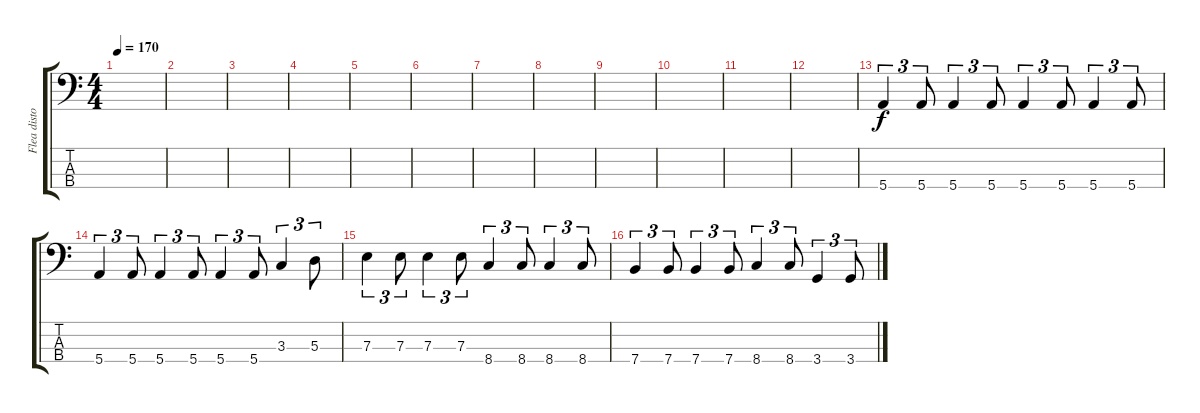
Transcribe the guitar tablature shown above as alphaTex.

\track ("Flea distorted bass" "Flea disto") {instrument overdrivenguitar}
\staff {score tabs}
\tuning (G2 D2 A1 E1) {hide}
\ts (4 4)
\tempo 170
\clef f4
\ks c
|
|
|
|
|
|
|
|
|
|
|
|
5.4.4{tu (3 2)} 5.4.8{tu (3 2)} 5.4.4{tu (3 2)} 5.4.8{tu (3 2)} 5.4.4{tu (3 2)} 5.4.8{tu (3 2)} 5.4.4{tu (3 2)} 5.4.8{tu (3 2)} |
5.4.4{tu (3 2)} 5.4.8{tu (3 2)} 5.4.4{tu (3 2)} 5.4.8{tu (3 2)} 5.4.4{tu (3 2)} 5.4.8{tu (3 2)} 3.3.4{tu (3 2)} 5.3.8{tu (3 2)} |
7.3.4{tu (3 2)} 7.3.8{tu (3 2)} 7.3.4{tu (3 2)} 7.3.8{tu (3 2)} 8.4.4{tu (3 2)} 8.4.8{tu (3 2)} 8.4.4{tu (3 2)} 8.4.8{tu (3 2)} |
7.4.4{tu (3 2)} 7.4.8{tu (3 2)} 7.4.4{tu (3 2)} 7.4.8{tu (3 2)} 8.4.4{tu (3 2)} 8.4.8{tu (3 2)} 3.4.4{tu (3 2)} 3.4.8{tu (3 2)}
